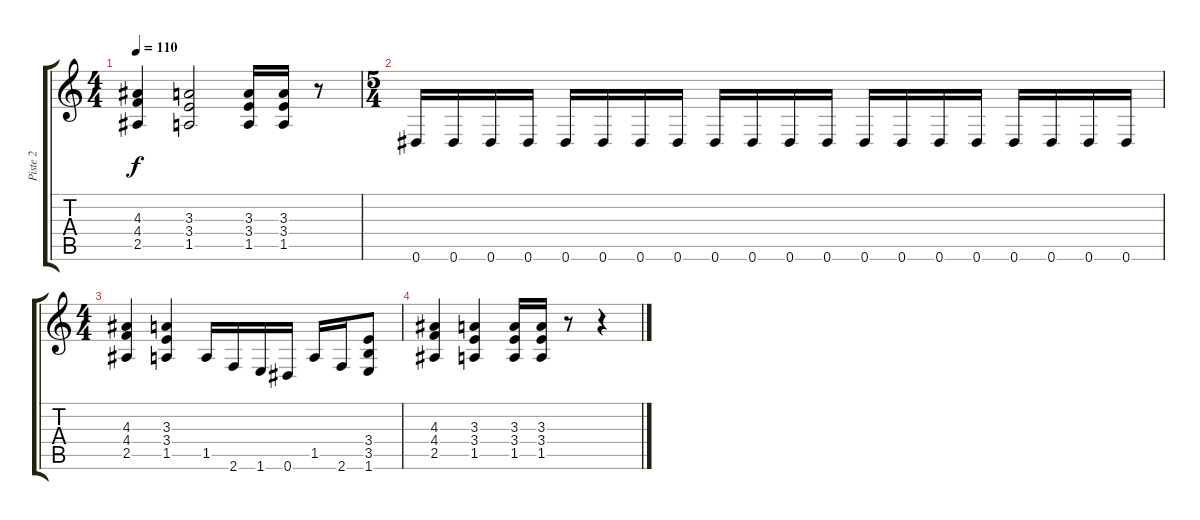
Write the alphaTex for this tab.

\track ("Piste 2" "Piste 2") {instrument distortionguitar}
\staff {score tabs}
\tuning (Eb4 Bb3 Gb3 Db3 Ab2 Eb2) {hide}
\ts (4 4)
\tempo 110
\clef g2
\ks c
(4.3 4.4 2.5).4{dy f} (3.3 3.4 1.5).2 (3.3 3.4 1.5).16 (3.3 3.4 1.5).16 r.8 |
\ts (5 4)
0.6.16 0.6.16 0.6.16 0.6.16 0.6.16 0.6.16 0.6.16 0.6.16 0.6.16 0.6.16 0.6.16 0.6.16 0.6.16 0.6.16 0.6.16 0.6.16 0.6.16 0.6.16 0.6.16 0.6.16 |
\ts (4 4)
(4.3 4.4 2.5).4 (3.3 3.4 1.5).4 1.5.16 2.6.16 1.6.16 0.6.16 1.5.16 2.6.16 (3.4 3.5 1.6).8 |
(4.3 4.4 2.5).4 (3.3 3.4 1.5).4 (3.3 3.4 1.5).16 (3.3 3.4 1.5).16 r.8 r.4
